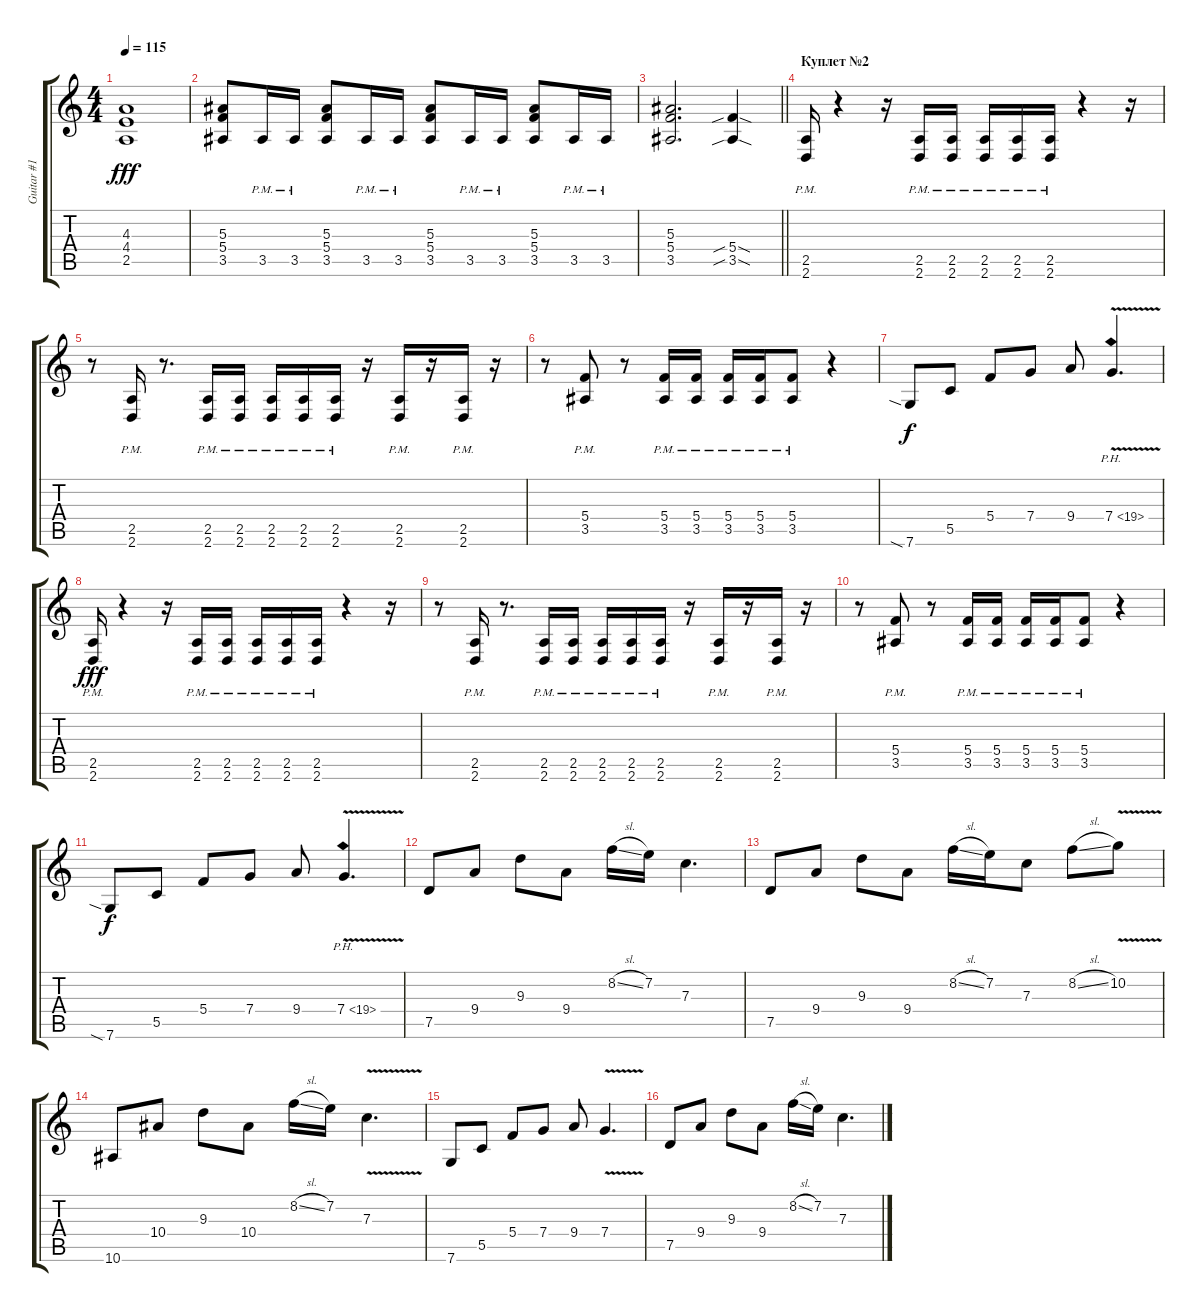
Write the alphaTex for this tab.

\track ("Guitar #1" "Guitar #1") {instrument distortionguitar}
\staff {score tabs}
\tuning (D4 A3 F3 C3 G2 C2) {hide}
\ts (4 4)
\tempo 115
\clef g2
\ks c
(4.3 4.4 2.5).1{dy fff} |
(5.3 5.4 3.5).8 3.5{pm}.16 3.5{pm}.16 (5.3 5.4 3.5).8 3.5{pm}.16 3.5{pm}.16 (5.3 5.4 3.5).8 3.5{pm}.16 3.5{pm}.16 (5.3 5.4 3.5).8 3.5{pm}.16 3.5{pm}.16 |
\barLineRight lightlight
(5.3 5.4 3.5).2{d} (5.4{sib sod} 3.5{sib sod}).4 |
\section ("" "Куплет №2")
(2.5{pm} 2.6{pm}).16 r.4 r.16 (2.5{pm} 2.6{pm}).16 (2.5{pm} 2.6{pm}).16 (2.5{pm} 2.6{pm}).16 (2.5{pm} 2.6{pm}).16 (2.5{pm} 2.6{pm}).16 r.4 r.16 |
r.8 (2.5{pm} 2.6{pm}).16 r.8{d} (2.5{pm} 2.6{pm}).16 (2.5{pm} 2.6{pm}).16 (2.5{pm} 2.6{pm}).16 (2.5{pm} 2.6{pm}).16 (2.5{pm} 2.6{pm}).16 r.16 (2.5{pm} 2.6{pm}).16 r.16 (2.5{pm} 2.6{pm}).16 r.16 |
r.8 (5.4{pm} 3.5{pm}).8 r.8 (5.4{pm} 3.5{pm}).16 (5.4{pm} 3.5{pm}).16 (5.4{pm} 3.5{pm}).16 (5.4{pm} 3.5{pm}).16 (5.4{pm} 3.5{pm}).8 r.4 |
7.6{sia}.8{dy f} 5.5.8 5.4.8 7.4.8 9.4.8 7.4{ph 12 v}.4{d} |
(2.5{pm} 2.6{pm}).16{dy fff} r.4 r.16 (2.5{pm} 2.6{pm}).16 (2.5{pm} 2.6{pm}).16 (2.5{pm} 2.6{pm}).16 (2.5{pm} 2.6{pm}).16 (2.5{pm} 2.6{pm}).16 r.4 r.16 |
r.8 (2.5{pm} 2.6{pm}).16 r.8{d} (2.5{pm} 2.6{pm}).16 (2.5{pm} 2.6{pm}).16 (2.5{pm} 2.6{pm}).16 (2.5{pm} 2.6{pm}).16 (2.5{pm} 2.6{pm}).16 r.16 (2.5{pm} 2.6{pm}).16 r.16 (2.5{pm} 2.6{pm}).16 r.16 |
r.8 (5.4{pm} 3.5{pm}).8 r.8 (5.4{pm} 3.5{pm}).16 (5.4{pm} 3.5{pm}).16 (5.4{pm} 3.5{pm}).16 (5.4{pm} 3.5{pm}).16 (5.4{pm} 3.5{pm}).8 r.4 |
7.6{sia}.8{dy f} 5.5.8 5.4.8 7.4.8 9.4.8 7.4{ph 12 v}.4{d} |
7.5.8 9.4.8 9.3.8 9.4.8 8.2{sl}.16 7.2.16 7.3.4{d} |
7.5.8 9.4.8 9.3.8 9.4.8 8.2{sl}.16 7.2.16 7.3.8 8.2{sl}.8 10.2{v}.8 |
10.6.8 10.4.8 9.3.8 10.4.8 8.2{sl}.16 7.2.16 7.3{v}.4{d} |
7.6.8 5.5.8 5.4.8 7.4.8 9.4.8 7.4{v}.4{d} |
7.5.8 9.4.8 9.3.8 9.4.8 8.2{sl}.16 7.2.16 7.3.4{d}
